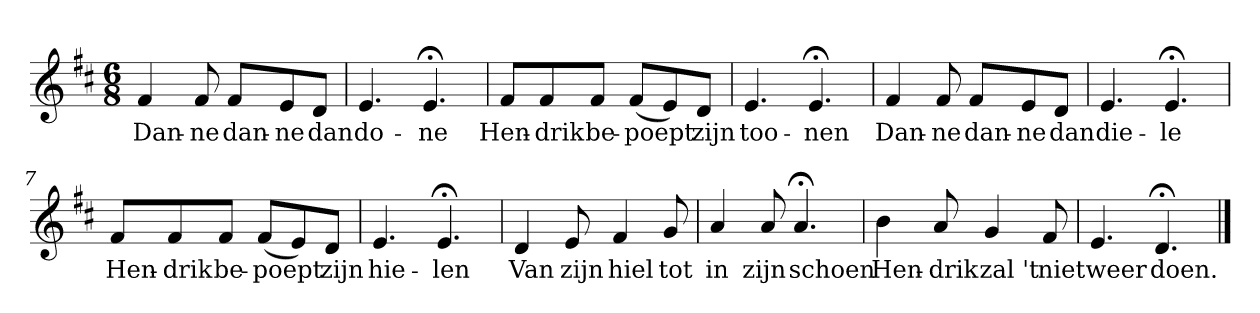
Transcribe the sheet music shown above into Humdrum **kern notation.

**kern	**text
*part1	*part1
*staff1	*staff1
*k[f#c#]	*
*D:	*
*M6/8	*
*MM120	*
=1	=1
4f#	Dan-
8f#	-ne
8f#L	dan-
8e	-ne
8dJ	dan
=2	=2
4.e	do-
4.e;<	-ne
=3	=3
8f#L	Hen-
8f#	-drik
8f#J	be-
(8f#L	-poept
8e)	.
8dJ	zijn
=4	=4
4.e	too-
4.e;<	-nen
=5	=5
4f#	Dan-
8f#	-ne
8f#L	dan-
8e	-ne
8dJ	dan
=6	=6
4.e	die-
4.e;<	-le
=7	=7
8f#L	Hen-
8f#	-drik
8f#J	be-
(8f#L	-poept
8e)	.
8dJ	zijn
=8	=8
4.e	hie-
4.e;<	-len
=9	=9
4d	Van
8e	zijn
4f#	hiel
8g	tot
=10	=10
4a	in
8a	zijn
4.a;<	schoen
=11	=11
4b	Hen-
8a	-drik
4g	zal 't
8f#	niet
=12	=12
4.e	weer
4.d;<	doen.
==	==
*-	*-
